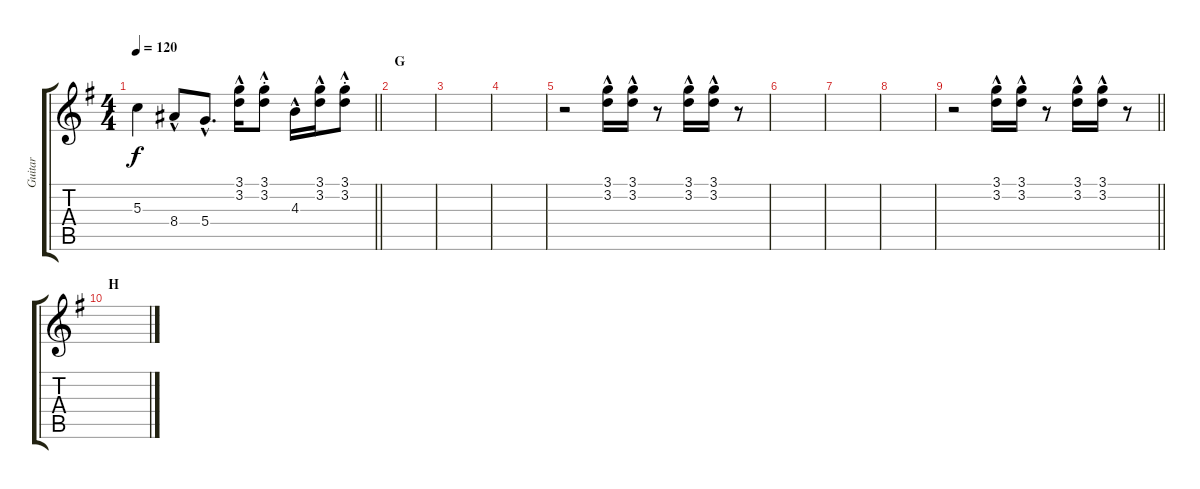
\track ("Guitar" "Guitar") {instrument overdrivenguitar}
\staff {score tabs}
\tuning (E4 B3 G3 D3 A2 E2) {hide}
\ts (4 4)
\tempo 120
\clef g2
\barLineRight lightlight
\ks g
5.3{t}.4{dy f} 8.4{hac}.8 5.4{hac}.8{d} (3.1{hac} 3.2{hac}).16 (3.1{hac st} 3.2{hac st}).8 4.3{hac}.16 (3.1{hac} 3.2{hac}).16 (3.1{hac st} 3.2{hac st}).8 |
\section ("" "G")
|
|
|
r.2 (3.1{hac} 3.2{hac}).16 (3.1{hac} 3.2{hac}).16 r.8 (3.1{hac} 3.2{hac}).16 (3.1{hac} 3.2{hac}).16 r.8 |
|
|
|
\barLineRight lightlight
r.2 (3.1{hac} 3.2{hac}).16 (3.1{hac} 3.2{hac}).16 r.8 (3.1{hac} 3.2{hac}).16 (3.1{hac} 3.2{hac}).16 r.8 |
\section ("" "H")
